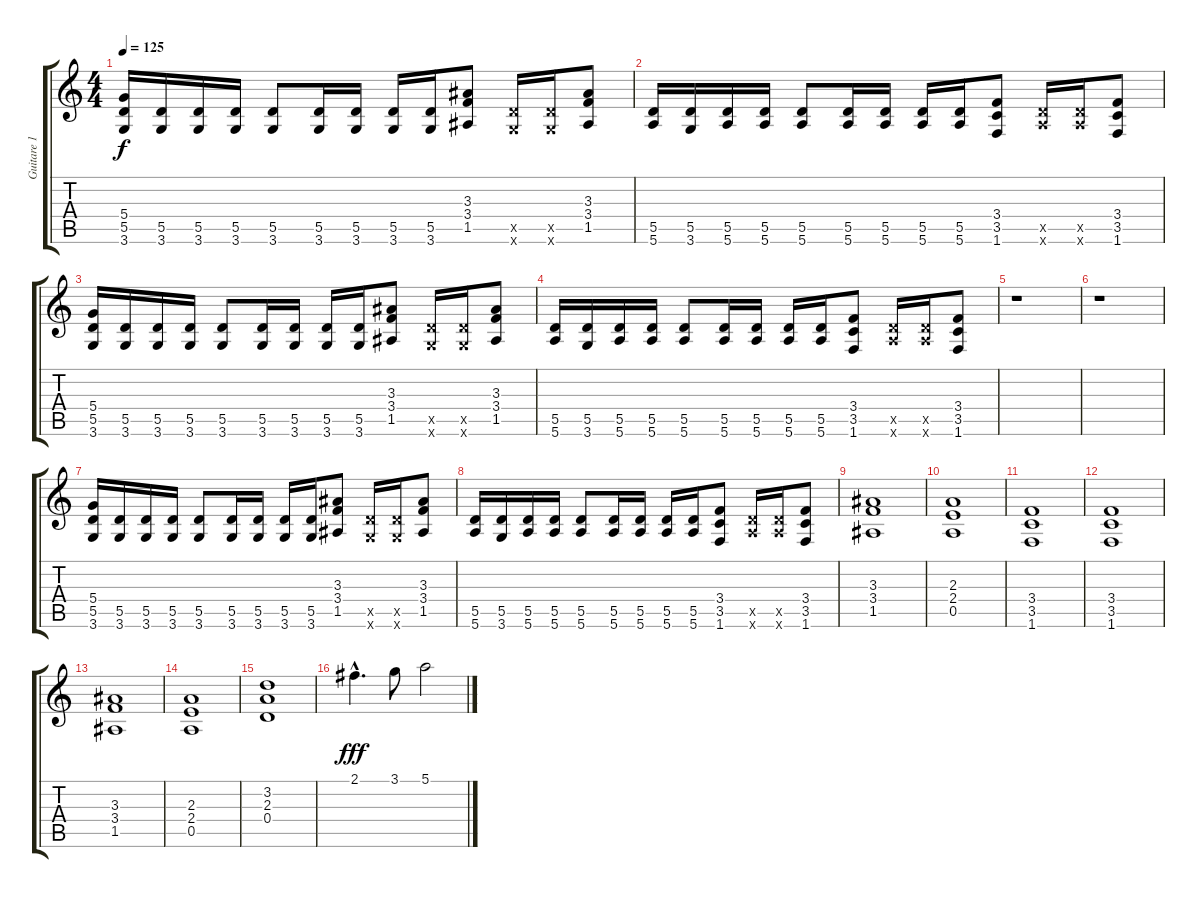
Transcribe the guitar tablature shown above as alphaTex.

\track ("Guitare 1" "Guitare 1") {instrument distortionguitar}
\staff {score tabs}
\tuning (E4 B3 G3 D3 A2 E2) {hide}
\ts (4 4)
\tempo 125
\clef g2
\ks c
(5.4 5.5 3.6).16{dy f} (5.5 3.6).16 (5.5 3.6).16 (5.5 3.6).16 (5.5 3.6).8 (5.5 3.6).16 (5.5 3.6).16 (5.5 3.6).16 (5.5 3.6).16 (3.3 3.4 1.5).8 (5.5{x} 3.6{x}).16 (5.5{x} 3.6{x}).16 (3.3 3.4 1.5).8 |
(5.5 5.6).16 (5.5 3.6).16 (5.5 5.6).16 (5.5 5.6).16 (5.5 5.6).8 (5.5 5.6).16 (5.5 5.6).16 (5.5 5.6).16 (5.5 5.6).16 (3.4 3.5 1.6).8 (5.5{x} 5.6{x}).16 (5.5{x} 5.6{x}).16 (3.4 3.5 1.6).8 |
(5.4 5.5 3.6).16 (5.5 3.6).16 (5.5 3.6).16 (5.5 3.6).16 (5.5 3.6).8 (5.5 3.6).16 (5.5 3.6).16 (5.5 3.6).16 (5.5 3.6).16 (3.3 3.4 1.5).8 (5.5{x} 3.6{x}).16 (5.5{x} 3.6{x}).16 (3.3 3.4 1.5).8 |
(5.5 5.6).16 (5.5 3.6).16 (5.5 5.6).16 (5.5 5.6).16 (5.5 5.6).8 (5.5 5.6).16 (5.5 5.6).16 (5.5 5.6).16 (5.5 5.6).16 (3.4 3.5 1.6).8 (5.5{x} 5.6{x}).16 (5.5{x} 5.6{x}).16 (3.4 3.5 1.6).8 |
r.1 |
r.1 |
(5.4 5.5 3.6).16 (5.5 3.6).16 (5.5 3.6).16 (5.5 3.6).16 (5.5 3.6).8 (5.5 3.6).16 (5.5 3.6).16 (5.5 3.6).16 (5.5 3.6).16 (3.3 3.4 1.5).8 (5.5{x} 3.6{x}).16 (5.5{x} 3.6{x}).16 (3.3 3.4 1.5).8 |
(5.5 5.6).16 (5.5 3.6).16 (5.5 5.6).16 (5.5 5.6).16 (5.5 5.6).8 (5.5 5.6).16 (5.5 5.6).16 (5.5 5.6).16 (5.5 5.6).16 (3.4 3.5 1.6).8 (5.5{x} 5.6{x}).16 (5.5{x} 5.6{x}).16 (3.4 3.5 1.6).8 |
(3.3 3.4 1.5).1 |
(2.3 2.4 0.5).1 |
(3.4 3.5 1.6).1 |
(3.4 3.5 1.6).1 |
(3.3 3.4 1.5).1 |
(2.3 2.4 0.5).1 |
(3.2 2.3 0.4).1 |
2.1{hac}.4{d dy fff} 3.1.8 5.1.2
